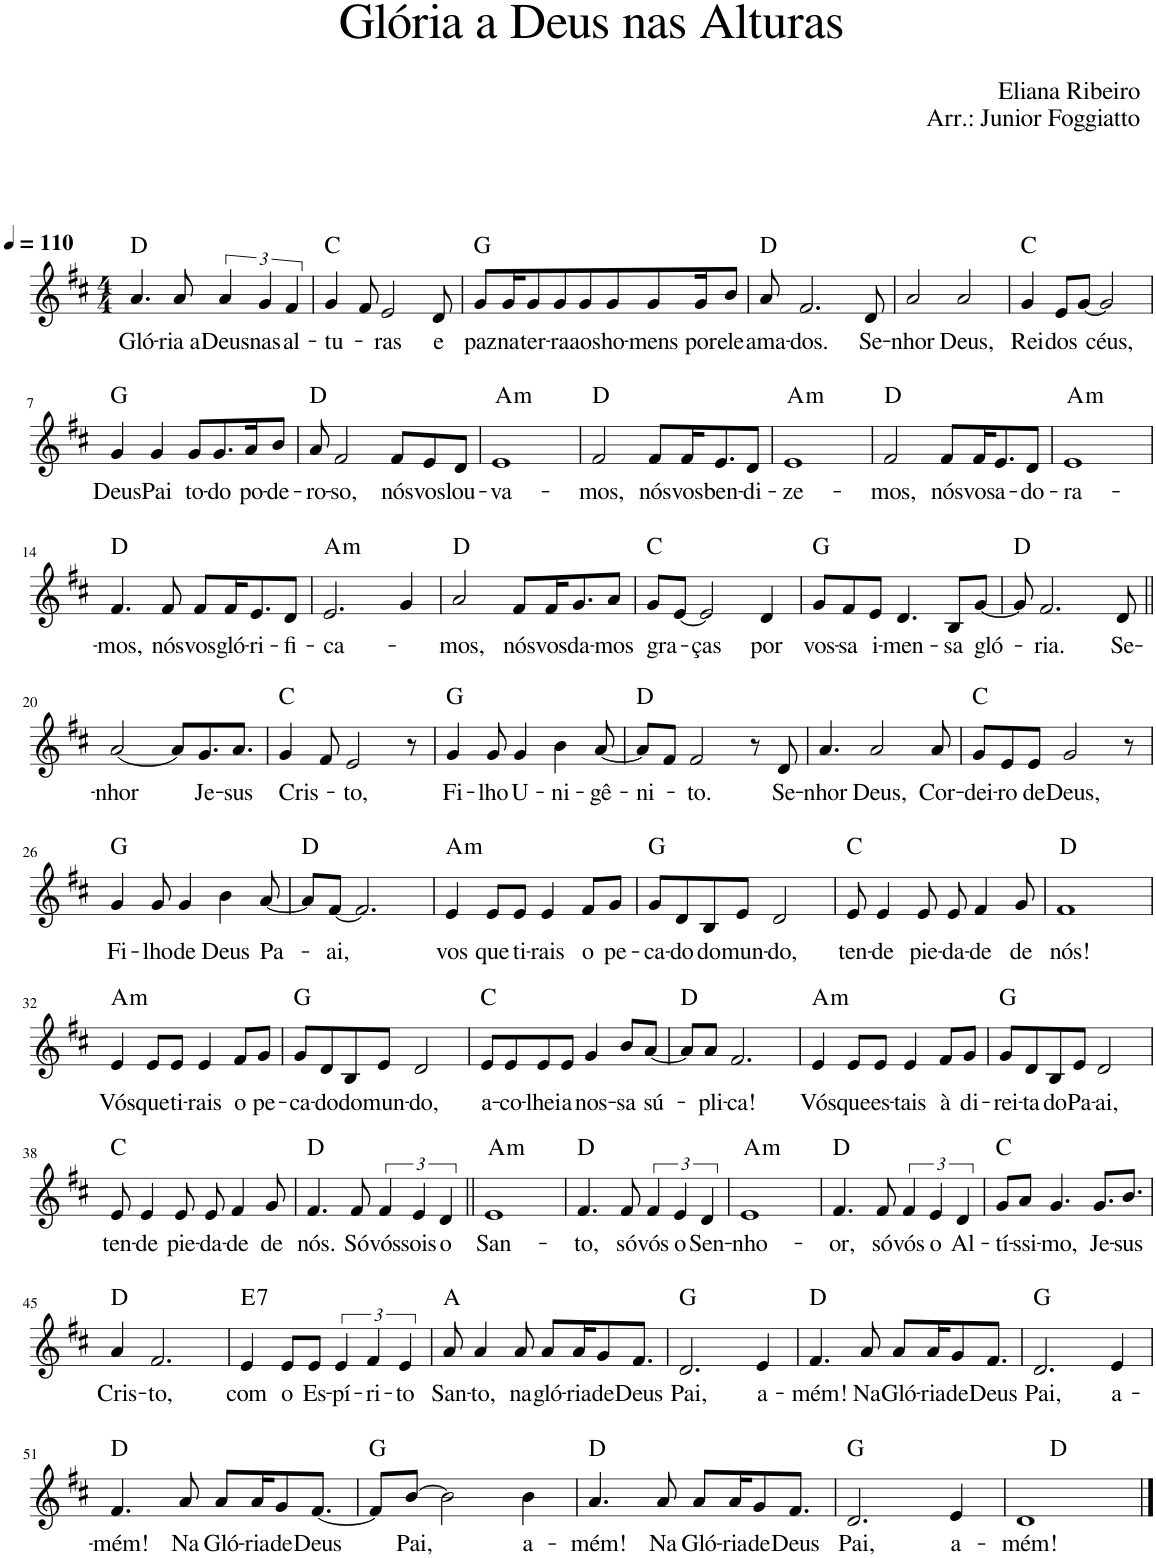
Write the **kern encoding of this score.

**kern	**text	**harte
*part1	*part1	*part1
*staff1	*staff1	*
*I"Voz	*	*
*I'Vo.	*	*
*clefG2	*	*
*k[f#c#]	*	*
*M4/4	*	*
*MM110	*	*
=1	=1	=1
!	!LO:LY:b	!
4.a/	Gló-	D:maj
!	!LO:LY:b	!
8a/	-ria a	.
!	!LO:LY:b	!
6a/	Deus	.
!	!LO:LY:b	!
6g/	nas	.
!	!LO:LY:b	!
6f#/	al-	.
=2	=2	=2
!	!LO:LY:b	!
4g/	-tu-	C:maj
8f#/	.	.
!	!LO:LY:b	!
2e/	-ras	.
!	!LO:LY:b	!
8d/	e	.
=3	=3	=3
!	!LO:LY:b	!
8g/L	paz	G:maj
!	!LO:LY:b	!
16g/K	na	.
!	!LO:LY:b	!
8g/	ter-	.
!	!LO:LY:b	!
8g/	-ra	.
!	!LO:LY:b	!
8g/	aos	.
!	!LO:LY:b	!
8g/	ho-	.
!	!LO:LY:b	!
8g/	-mens	.
!	!LO:LY:b	!
16g/K	por	.
!	!LO:LY:b	!
8b/J	ele	.
=4	=4	=4
!	!LO:LY:b	!
8a/	ama-	D:maj
!	!LO:LY:b	!
2.f#/	-dos.	.
!	!LO:LY:b	!
8d/	Se-	.
=5	=5	=5
!	!LO:LY:b	!
2a/	-nhor	.
!	!LO:LY:b	!
2a/	Deus,	.
=6	=6	=6
!	!LO:LY:b	!
4g/	Rei	C:maj
!	!LO:LY:b	!
8e/L	dos	.
[8g/J	.	.
!	!LO:LY:b	!
2g/]	céus,	.
!!LO:LB:g=z
=7	=7	=7
!	!LO:LY:b	!
4g/	Deus	G:maj
!	!LO:LY:b	!
4g/	Pai	.
!	!LO:LY:b	!
8g/L	to-	.
!	!LO:LY:b	!
8.g/	-do	.
!	!LO:LY:b	!
16a/K	po-	.
!	!LO:LY:b	!
8b/J	-de-	.
=8	=8	=8
!	!LO:LY:b	!
8a/	-ro-	D:maj
!	!LO:LY:b	!
2f#/	-so,	.
!	!LO:LY:b	!
8f#/L	nós	.
!	!LO:LY:b	!
8e/	vos	.
!	!LO:LY:b	!
8d/J	lou-	.
=9	=9	=9
!	!LO:LY:b	!LO:H:kt=m
1e	-va-	A:min
=10	=10	=10
!	!LO:LY:b	!
2f#/	-mos,	D:maj
!	!LO:LY:b	!
8f#/L	nós	.
!	!LO:LY:b	!
16f#/K	vos	.
!	!LO:LY:b	!
8.e/	ben-	.
!	!LO:LY:b	!
8d/J	-di-	.
=11	=11	=11
!	!LO:LY:b	!LO:H:kt=m
1e	-ze-	A:min
=12	=12	=12
!	!LO:LY:b	!
2f#/	-mos,	D:maj
!	!LO:LY:b	!
8f#/L	nós	.
!	!LO:LY:b	!
16f#/K	vos	.
!	!LO:LY:b	!
8.e/	a-	.
!	!LO:LY:b	!
8d/J	-do-	.
=13	=13	=13
!	!LO:LY:b	!LO:H:kt=m
1e	-ra-	A:min
!!LO:LB:g=z
=14	=14	=14
!	!LO:LY:b	!
4.f#/	-mos,	D:maj
!	!LO:LY:b	!
8f#/	nós	.
!	!LO:LY:b	!
8f#/L	vos	.
!	!LO:LY:b	!
16f#/K	gló-	.
!	!LO:LY:b	!
8.e/	-ri-	.
!	!LO:LY:b	!
8d/J	-fi-	.
=15	=15	=15
!	!LO:LY:b	!LO:H:kt=m
2.e/	-ca-	A:min
4g/	.	.
=16	=16	=16
!	!LO:LY:b	!
2a/	-mos,	D:maj
!	!LO:LY:b	!
8f#/L	nós	.
!	!LO:LY:b	!
16f#/K	vos	.
!	!LO:LY:b	!
8.g/	da-	.
!	!LO:LY:b	!
8a/J	-mos	.
=17	=17	=17
!	!LO:LY:b	!
8g/L	gra-	C:maj
[8e/J	.	.
!	!LO:LY:b	!
2e/]	-ças	.
!	!LO:LY:b	!
4d/	por	.
=18	=18	=18
!	!LO:LY:b	!
8g/L	vos-	G:maj
!	!LO:LY:b	!
8f#/	-sa	.
!	!LO:LY:b	!
8e/J	i-	.
!	!LO:LY:b	!
4.d/	-men-	.
!	!LO:LY:b	!
8B/L	-sa	.
!	!LO:LY:b	!
[8g/J	gló-	.
=19	=19	=19
8g/]	.	D:maj
!	!LO:LY:b	!
2.f#/	ria.	.
!	!LO:LY:b	!
8d/	Se-	.
!!LO:LB:g=z
=20||	=20||	=20||
!	!LO:LY:b	!
[2a/	-nhor	.
8a/L]	.	.
!	!LO:LY:b	!
8.g/	Je-	.
!	!LO:LY:b	!
8.a/J	-sus	.
=21	=21	=21
!	!LO:LY:b	!
4g/	Cris-	C:maj
8f#/	.	.
!	!LO:LY:b	!
2e/	-to,	.
8r	.	.
=22	=22	=22
!	!LO:LY:b	!
4g/	Fi-	G:maj
!	!LO:LY:b	!
8g/	-lho	.
!	!LO:LY:b	!
4g/	U-	.
!	!LO:LY:b	!
4b\	-ni-	.
!	!LO:LY:b	!
[8a/	-gê-	.
=23	=23	=23
!	!LO:LY:b	!
8a/L]	-ni-	D:maj
8f#/J	.	.
!	!LO:LY:b	!
2f#/	-to.	.
8r	.	.
!	!LO:LY:b	!
8d/	Se-	.
=24	=24	=24
!	!LO:LY:b	!
4.a/	-nhor	.
!	!LO:LY:b	!
2a/	Deus,	.
!	!LO:LY:b	!
8a/	Cor-	.
=25	=25	=25
!	!LO:LY:b	!
8g/L	-dei-	C:maj
!	!LO:LY:b	!
8e/	-ro	.
!	!LO:LY:b	!
8e/J	de	.
!	!LO:LY:b	!
2g/	Deus,	.
8r	.	.
!!LO:LB:g=z
=26	=26	=26
!	!LO:LY:b	!
4g/	Fi-	G:maj
!	!LO:LY:b	!
8g/	-lho	.
!	!LO:LY:b	!
4g/	de	.
!	!LO:LY:b	!
4b\	Deus	.
!	!LO:LY:b	!
[8a/	Pa-	.
=27	=27	=27
8a/L]	.	D:maj
!	!LO:LY:b	!
[8f#/J	-ai,	.
2.f#/]	.	.
=28	=28	=28
!	!LO:LY:b	!LO:H:kt=m
4e/	vos	A:min
!	!LO:LY:b	!
8e/L	que	.
!	!LO:LY:b	!
8e/J	ti-	.
!	!LO:LY:b	!
4e/	-rais	.
!	!LO:LY:b	!
8f#/L	o	.
!	!LO:LY:b	!
8g/J	pe-	.
=29	=29	=29
!	!LO:LY:b	!
8g/L	-ca-	G:maj
!	!LO:LY:b	!
8d/	-do	.
!	!LO:LY:b	!
8B/	do	.
!	!LO:LY:b	!
8e/J	mun-	.
!	!LO:LY:b	!
2d/	-do,	.
=30	=30	=30
!	!LO:LY:b	!
8e/	ten-	C:maj
!	!LO:LY:b	!
4e/	-de	.
!	!LO:LY:b	!
8e/	pie-	.
!	!LO:LY:b	!
8e/	-da-	.
!	!LO:LY:b	!
4f#/	-de	.
!	!LO:LY:b	!
8g/	de	.
=31	=31	=31
!	!LO:LY:b	!
1f#	nós!	D:maj
!!LO:LB:g=z
=32	=32	=32
!	!LO:LY:b	!LO:H:kt=m
4e/	Vós	A:min
!	!LO:LY:b	!
8e/L	que	.
!	!LO:LY:b	!
8e/J	ti-	.
!	!LO:LY:b	!
4e/	-rais	.
!	!LO:LY:b	!
8f#/L	o	.
!	!LO:LY:b	!
8g/J	pe-	.
=33	=33	=33
!	!LO:LY:b	!
8g/L	-ca-	G:maj
!	!LO:LY:b	!
8d/	-do	.
!	!LO:LY:b	!
8B/	do	.
!	!LO:LY:b	!
8e/J	mun-	.
!	!LO:LY:b	!
2d/	-do,	.
=34	=34	=34
!	!LO:LY:b	!
8e/L	a-	C:maj
!	!LO:LY:b	!
8e/	-co-	.
!	!LO:LY:b	!
8e/	-lhei	.
!	!LO:LY:b	!
8e/J	a	.
!	!LO:LY:b	!
4g/	nos-	.
!	!LO:LY:b	!
8b/L	-sa	.
!	!LO:LY:b	!
[8a/J	sú-	.
=35	=35	=35
8a/L]	.	D:maj
!	!LO:LY:b	!
8a/J	-pli-	.
!	!LO:LY:b	!
2.f#/	-ca!	.
=36	=36	=36
!	!LO:LY:b	!LO:H:kt=m
4e/	Vós	A:min
!	!LO:LY:b	!
8e/L	que	.
!	!LO:LY:b	!
8e/J	es-	.
!	!LO:LY:b	!
4e/	-tais	.
!	!LO:LY:b	!
8f#/L	à	.
!	!LO:LY:b	!
8g/J	di-	.
=37	=37	=37
!	!LO:LY:b	!
8g/L	-rei-	G:maj
!	!LO:LY:b	!
8d/	-ta	.
!	!LO:LY:b	!
8B/	do	.
!	!LO:LY:b	!
8e/J	Pa-	.
!	!LO:LY:b	!
2d/	-ai,	.
!!LO:LB:g=z
=38	=38	=38
!	!LO:LY:b	!
8e/	ten-	C:maj
!	!LO:LY:b	!
4e/	-de	.
!	!LO:LY:b	!
8e/	pie-	.
!	!LO:LY:b	!
8e/	-da-	.
!	!LO:LY:b	!
4f#/	-de	.
!	!LO:LY:b	!
8g/	de	.
=39	=39	=39
!	!LO:LY:b	!
4.f#/	nós.	D:maj
!	!LO:LY:b	!
8f#/	Só	.
!	!LO:LY:b	!
6f#/	vós	.
!	!LO:LY:b	!
6e/	sois	.
!	!LO:LY:b	!
6d/	o	.
=40||	=40||	=40||
!	!LO:LY:b	!LO:H:kt=m
1e	San-	A:min
=41	=41	=41
!	!LO:LY:b	!
4.f#/	-to,	D:maj
!	!LO:LY:b	!
8f#/	só	.
!	!LO:LY:b	!
6f#/	vós	.
!	!LO:LY:b	!
6e/	o	.
!	!LO:LY:b	!
6d/	Sen-	.
=42	=42	=42
!	!LO:LY:b	!LO:H:kt=m
1e	-nho-	A:min
=43	=43	=43
!	!LO:LY:b	!
4.f#/	-or,	D:maj
!	!LO:LY:b	!
8f#/	só	.
!	!LO:LY:b	!
6f#/	vós	.
!	!LO:LY:b	!
6e/	o	.
!	!LO:LY:b	!
6d/	Al-	.
=44	=44	=44
!	!LO:LY:b	!
8g/L	-tí-	C:maj
!	!LO:LY:b	!
8a/J	-ssi-	.
!	!LO:LY:b	!
4.g/	-mo,	.
!	!LO:LY:b	!
8.g/L	Je-	.
!	!LO:LY:b	!
8.b/J	-sus	.
!!LO:LB:g=z
=45	=45	=45
!	!LO:LY:b	!
4a/	Cris-	D:maj
!	!LO:LY:b	!
2.f#/	-to,	.
=46	=46	=46
!	!LO:LY:b	!LO:H:kt=7
4e/	com	E:7
!	!LO:LY:b	!
8e/L	o	.
!	!LO:LY:b	!
8e/J	Es-	.
!	!LO:LY:b	!
6e/	-pí-	.
!	!LO:LY:b	!
6f#/	-ri-	.
!	!LO:LY:b	!
6e/	-to	.
=47	=47	=47
!	!LO:LY:b	!
8a/	San-	A:maj
!	!LO:LY:b	!
4a/	-to,	.
!	!LO:LY:b	!
8a/	na	.
!	!LO:LY:b	!
8a/L	gló-	.
!	!LO:LY:b	!
16a/K	-ria	.
!	!LO:LY:b	!
8g/	de	.
!	!LO:LY:b	!
8.f#/J	Deus	.
=48	=48	=48
!	!LO:LY:b	!
2.d/	Pai,	G:maj
!	!LO:LY:b	!
4e/	a-	.
=49	=49	=49
!	!LO:LY:b	!
4.f#/	-mém!	D:maj
!	!LO:LY:b	!
8a/	Na	.
!	!LO:LY:b	!
8a/L	Gló-	.
!	!LO:LY:b	!
16a/K	-ria	.
!	!LO:LY:b	!
8g/	de	.
!	!LO:LY:b	!
8.f#/J	Deus	.
=50	=50	=50
!	!LO:LY:b	!
2.d/	Pai,	G:maj
!	!LO:LY:b	!
4e/	a-	.
!!LO:LB:g=z
=51	=51	=51
!	!LO:LY:b	!
4.f#/	-mém!	D:maj
!	!LO:LY:b	!
8a/	Na	.
!	!LO:LY:b	!
8a/L	Gló-	.
!	!LO:LY:b	!
16a/K	-ria	.
!	!LO:LY:b	!
8g/	de	.
!	!LO:LY:b	!
[8.f#/J	Deus	.
=52	=52	=52
8f#/L]	.	G:maj
!	!LO:LY:b	!
[8b/J	Pai,	.
2b\]	.	.
!	!LO:LY:b	!
4b\	a-	.
=53	=53	=53
!	!LO:LY:b	!
4.a/	-mém!	D:maj
!	!LO:LY:b	!
8a/	Na	.
!	!LO:LY:b	!
8a/L	Gló-	.
!	!LO:LY:b	!
16a/K	-ria	.
!	!LO:LY:b	!
8g/	de	.
!	!LO:LY:b	!
8.f#/J	Deus	.
=54	=54	=54
!	!LO:LY:b	!
2.d/	Pai,	G:maj
!	!LO:LY:b	!
4e/	a-	.
=55	=55	=55
!	!LO:LY:b	!
*^	*	*
1d	4ryy	-mém!	.
.	2.ryy	.	D:maj
*v	*v	*	*
==	==	==
*-	*-	*-
